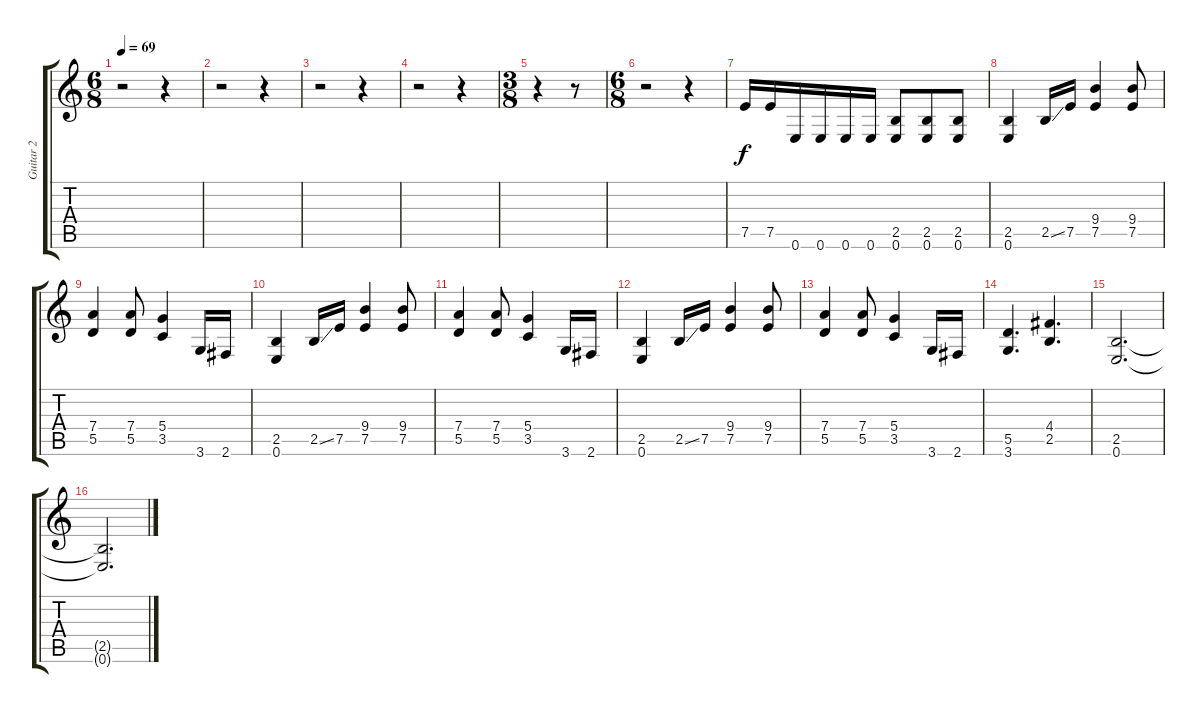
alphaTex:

\track ("Guitar 2" "Guitar 2") {instrument acousticguitarsteel}
\staff {score tabs}
\tuning (E4 B3 G3 D3 A2 E2) {hide}
\ts (6 8)
\tempo 69
\clef g2
\ks c
r.2{dy f} r.4 |
r.2 r.4 |
r.2 r.4 |
r.2 r.4 |
\ts (3 8)
r.4 r.8 |
\ts (6 8)
r.2 r.4 |
7.5.16{instrument distortionguitar} 7.5.16 0.6.16 0.6.16 0.6.16 0.6.16 (2.5 0.6).8 (2.5 0.6).8 (2.5 0.6).8 |
(2.5 0.6).4 2.5{ss}.16 7.5.16 (9.4 7.5).4 (9.4 7.5).8 |
(7.4 5.5).4 (7.4 5.5).8 (5.4 3.5).4 3.6.16 2.6.16 |
(2.5 0.6).4 2.5{ss}.16 7.5.16 (9.4 7.5).4 (9.4 7.5).8 |
(7.4 5.5).4 (7.4 5.5).8 (5.4 3.5).4 3.6.16 2.6.16 |
(2.5 0.6).4 2.5{ss}.16 7.5.16 (9.4 7.5).4 (9.4 7.5).8 |
(7.4 5.5).4 (7.4 5.5).8 (5.4 3.5).4 3.6.16 2.6.16 |
(5.5 3.6).4{d} (4.4 2.5).4{d} |
(2.5 0.6).2{d} |
(2.5{t} 0.6{t}).2{d}
